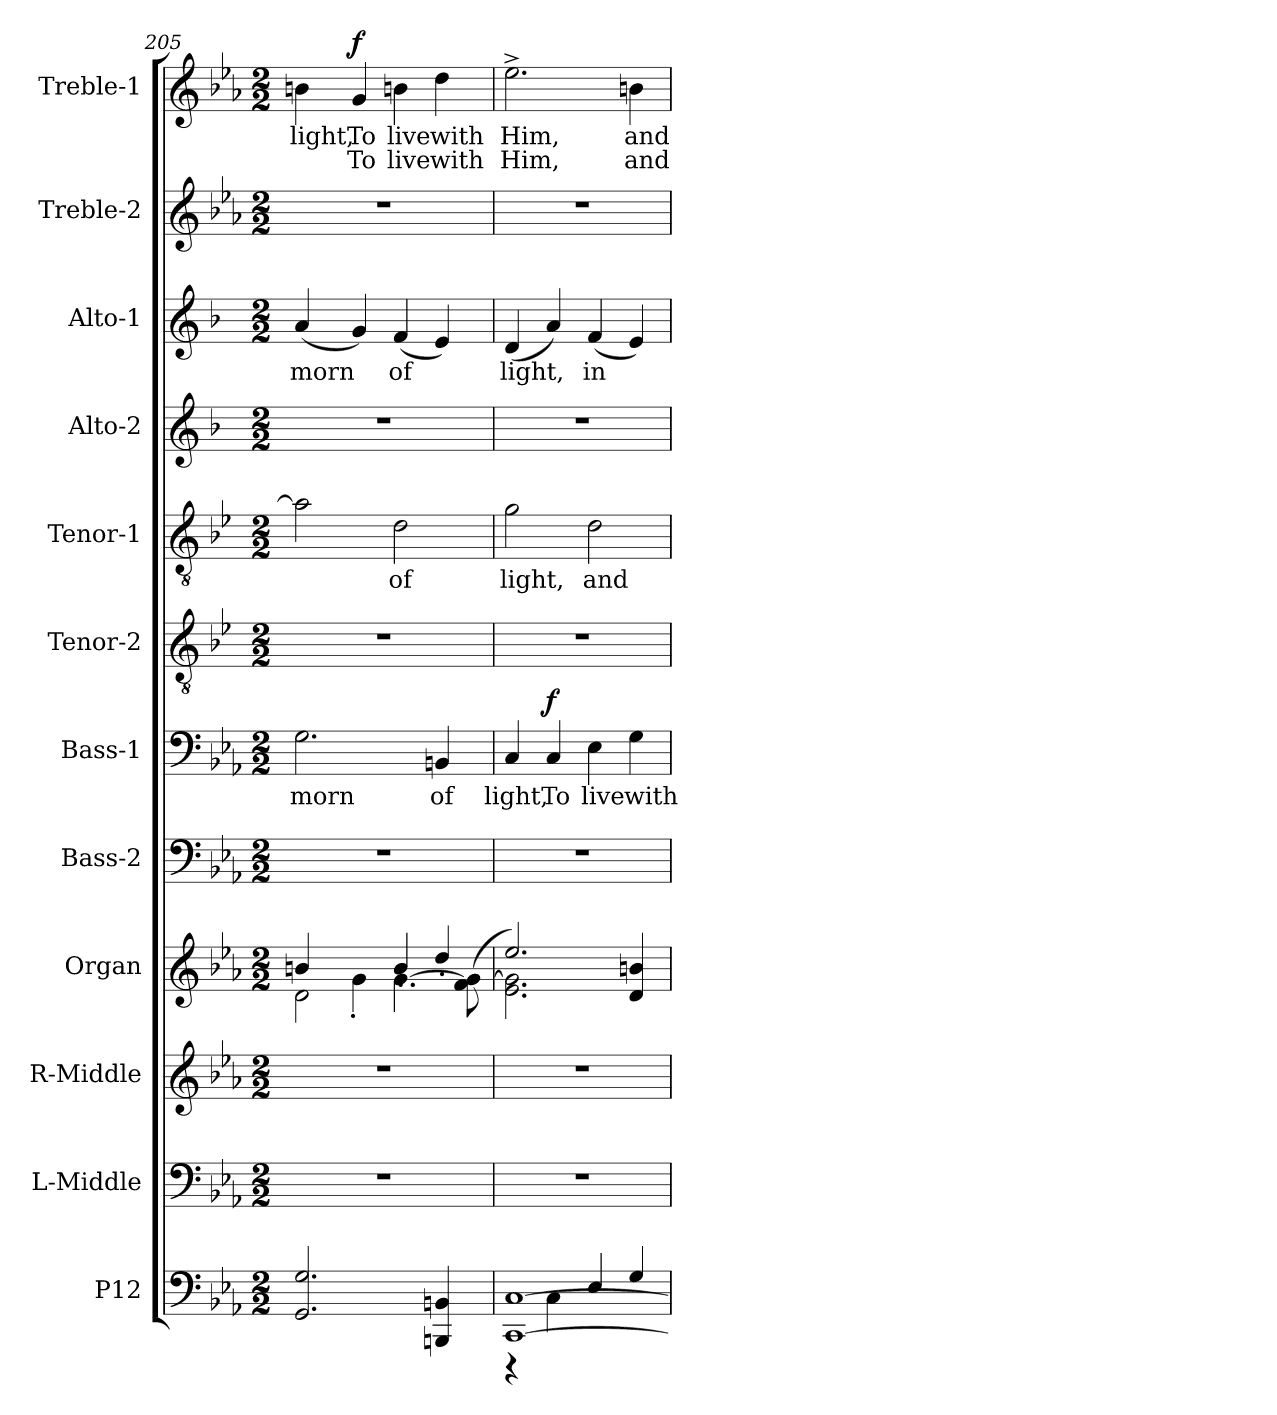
**kern	**kern	**kern	**kern	**kern	**kern	**text	**dynam	**kern	**kern	**text	**kern	**kern	**text	**kern	**kern	**text	**text	**dynam
*part12	*part11	*part10	*part9	*part8	*part7	*part7	*part7	*part6	*part5	*part5	*part4	*part3	*part3	*part2	*part1	*part1	*part1	*part1
*staff12	*staff11	*staff10	*staff9	*staff8	*staff7	*staff7	*staff7	*staff6	*staff5	*staff5	*staff4	*staff3	*staff3	*staff2	*staff1	*staff1	*staff1	*staff1
*I"P12	*I"L-Middle	*I"R-Middle	*I"Organ	*I"Bass-2	*I"Bass-1	*	*	*I"Tenor-2	*I"Tenor-1	*	*I"Alto-2	*I"Alto-1	*	*I"Treble-2	*I"Treble-1	*	*	*
*	*I'L-M	*	*	*I'B2:	*I'B:	*	*	*I'T2:	*I'T:	*	*I'A2:	*I'A:	*	*	*	*	*	*
*clefF4	*clefF4	*clefG2	*clefG2	*clefF4	*clefF4	*	*	*clefGv2	*clefGv2	*	*clefG2	*clefG2	*	*clefG2	*clefG2	*	*	*
*	*	*	*	*	*	*	*	*ITrd4c7	*ITrd4c7	*	*ITrd1c2	*ITrd1c2	*	*ITrd-7c-12	*ITrd-7c-12	*	*	*
*k[b-e-a-]	*k[b-e-a-]	*k[b-e-a-]	*k[b-e-a-]	*k[b-e-a-]	*k[b-e-a-]	*	*	*k[b-e-a-]	*k[b-e-a-]	*	*k[b-e-a-]	*k[b-e-a-]	*	*k[b-e-a-]	*k[b-e-a-]	*	*	*
*E-:	*E-:	*E-:	*E-:	*E-:	*E-:	*	*	*E-:	*E-:	*	*E-:	*E-:	*	*E-:	*E-:	*	*	*
*M2/2	*M2/2	*M2/2	*M2/2	*M2/2	*M2/2	*	*	*M2/2	*M2/2	*	*M2/2	*M2/2	*	*M2/2	*M2/2	*	*	*
=205	=205	=205	=205	=205	=205	=205	=205	=205	=205	=205	=205	=205	=205	=205	=205	=205	=205	=205
*	*	*	*^	*	*	*	*	*	*	*	*	*	*	*	*	*	*	*
!	!	!	!	!	!	!	!LO:LY:b:color=#000000	!	!	!	!	!	!	!	!	!	!	!	!
!	!	!	!	!	!	!	!	!	!	!	!	!	!	!LO:LY:b:color=#000000	!	!	!	!	!
!	!	!	!	!	!	!	!	!	!	!	!	!	!	!	!	!	!LO:LY:b:color=#000000	!	!
2.GGi/ 2.Gi	1r	1r	2di\	4bni/	1r	2.Gi\	morn	.	1r	2di\]	.	1r	(4gi/	morn	1r	4bbni\	light,	.	.
!	!	!	!	!	!	!	!	!	!	!	!	!	!	!	!	!	!LO:LY:b:color=#000000	!LO:LY:b:color=#000000	!
.	.	.	.	4g'i\	.	.	.	.	.	.	.	.	4fi/)	.	.	4ggi/	To	To	f
!	!	!	!	!	!	!	!	!	!	!	!LO:LY:b:color=#000000	!	!	!	!	!	!	!	!
!	!	!	!	!	!	!	!	!	!	!	!	!	!	!LO:LY:b:color=#000000	!	!	!	!	!
!	!	!	!	!	!	!	!	!	!	!	!	!	!	!	!	!	!LO:LY:b:color=#000000	!LO:LY:b:color=#000000	!
.	.	.	[4.gi\	4b'i/	.	.	.	.	.	2Gi\	of	.	(4e-i/	of	.	4bbni\	live	live	.
!	!	!	!	!	!	!	!LO:LY:b:color=#000000	!	!	!	!	!	!	!	!	!	!	!	!
!	!	!	!	!	!	!	!	!	!	!	!	!	!	!	!	!	!LO:LY:b:color=#000000	!LO:LY:b:color=#000000	!
4BBBni/ 4BBni	.	.	.	4dd'i/	.	4BBni/	of	.	.	.	.	.	4di/)	.	.	4dddi\	with	with	.
.	.	.	(8fi\ 8gi_	.	.	.	.	.	.	.	.	.	.	.	.	.	.	.	.
=206	=206	=206	=206	=206	=206	=206	=206	=206	=206	=206	=206	=206	=206	=206	=206	=206	=206	=206	=206
*^	*	*	*	*	*	*	*	*	*	*	*	*	*	*	*	*	*	*	*
!	!	!	!	!	!	!	!	!LO:LY:b:color=#000000	!	!	!	!	!	!	!	!	!	!	!	!
!	!	!	!	!	!	!	!	!	!	!	!	!LO:LY:b:color=#000000	!	!	!	!	!	!	!	!
!	!	!	!	!	!	!	!	!	!	!	!	!	!	!	!LO:LY:b:color=#000000	!	!	!	!	!
!	!	!	!	!	!	!	!	!	!	!	!	!	!	!	!	!	!	!LO:LY:b:color=#000000	!LO:LY:b:color=#000000	!
[1CCi [1Ci	4r	1r	1r	2.ee-i/)	2.e-i\ 2.gi]	1r	4Ci/	light,	.	1r	2ci\	light,	1r	(4ci/	light,	1r	2.eee-^i\	Him,	Him,	.
!	!	!	!	!	!	!	!	!LO:LY:b:color=#000000	!	!	!	!	!	!	!	!	!	!	!	!
.	4Ci\	.	.	.	.	.	4Ci/	To	f	.	.	.	.	4gi/)	.	.	.	.	.	.
!	!	!	!	!	!	!	!	!LO:LY:b:color=#000000	!	!	!	!	!	!	!	!	!	!	!	!
!	!	!	!	!	!	!	!	!	!	!	!	!LO:LY:b:color=#000000	!	!	!	!	!	!	!	!
!	!	!	!	!	!	!	!	!	!	!	!	!	!	!	!LO:LY:b:color=#000000	!	!	!	!	!
.	4E-i/	.	.	.	.	.	4E-i\	live	.	.	2Gi\	and	.	(4e-i/	in	.	.	.	.	.
!	!	!	!	!	!	!	!	!LO:LY:b:color=#000000	!	!	!	!	!	!	!	!	!	!	!	!
!	!	!	!	!	!	!	!	!	!	!	!	!	!	!	!	!	!	!LO:LY:b:color=#000000	!LO:LY:b:color=#000000	!
.	4Gi/	.	.	4di/ 4bni	4ryy	.	4Gi\	with	.	.	.	.	.	4di/)	.	.	4bbni\	and	and	.
*v	*v	*	*	*v	*v	*	*	*	*	*	*	*	*	*	*	*	*	*	*	*
=	=	=	=	=	=	=	=	=	=	=	=	=	=	=	=	=	=	=
*-	*-	*-	*-	*-	*-	*-	*-	*-	*-	*-	*-	*-	*-	*-	*-	*-	*-	*-
